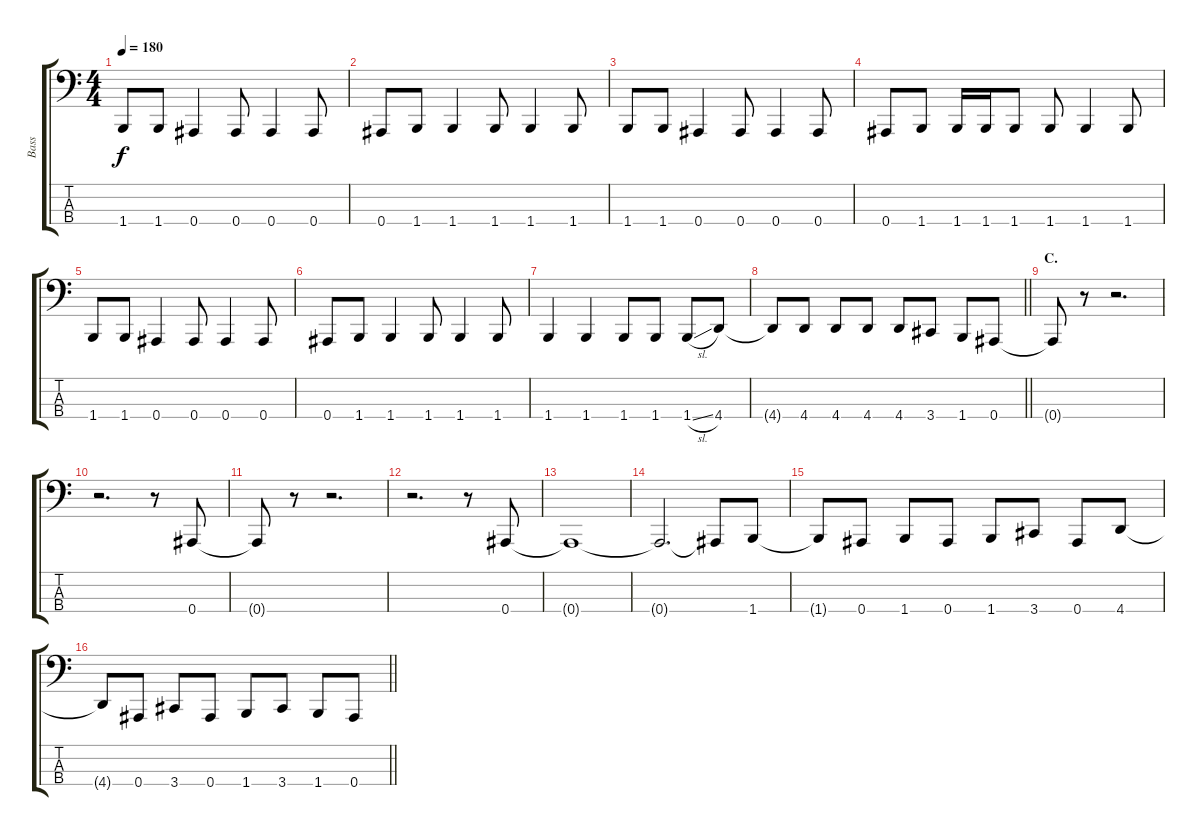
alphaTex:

\track ("Bass" "Bass") {instrument electricbasspick}
\staff {score tabs}
\tuning (Eb2 Bb1 F1 Bb0) {hide}
\ts (4 4)
\tempo 180
\clef f4
\ks c
1.4.8{dy f} 1.4.8 0.4.4 0.4.8 0.4.4 0.4.8 |
0.4.8 1.4.8 1.4.4 1.4.8 1.4.4 1.4.8 |
1.4.8 1.4.8 0.4.4 0.4.8 0.4.4 0.4.8 |
0.4.8 1.4.8 1.4.16 1.4.16 1.4.8 1.4.8 1.4.4 1.4.8 |
1.4.8 1.4.8 0.4.4 0.4.8 0.4.4 0.4.8 |
0.4.8 1.4.8 1.4.4 1.4.8 1.4.4 1.4.8 |
1.4.4 1.4.4 1.4.8 1.4.8 1.4{sl}.8 4.4.8 |
\barLineRight lightlight
4.4{t}.8 4.4.8 4.4.8 4.4.8 4.4.8 3.4.8 1.4.8 0.4.8 |
\section ("" "C.")
0.4{t}.8 r.8 r.2{d} |
r.2{d} r.8 0.4.8 |
0.4{t}.8 r.8 r.2{d} |
r.2{d} r.8 0.4.8 |
0.4{t}.1 |
0.4{t}.2{d} 0.4{t}.8 1.4.8 |
1.4{t}.8 0.4.8 1.4.8 0.4.8 1.4.8 3.4.8 0.4.8 4.4.8 |
\barLineRight lightlight
4.4{t}.8 0.4.8 3.4.8 0.4.8 1.4.8 3.4.8 1.4.8 0.4.8
